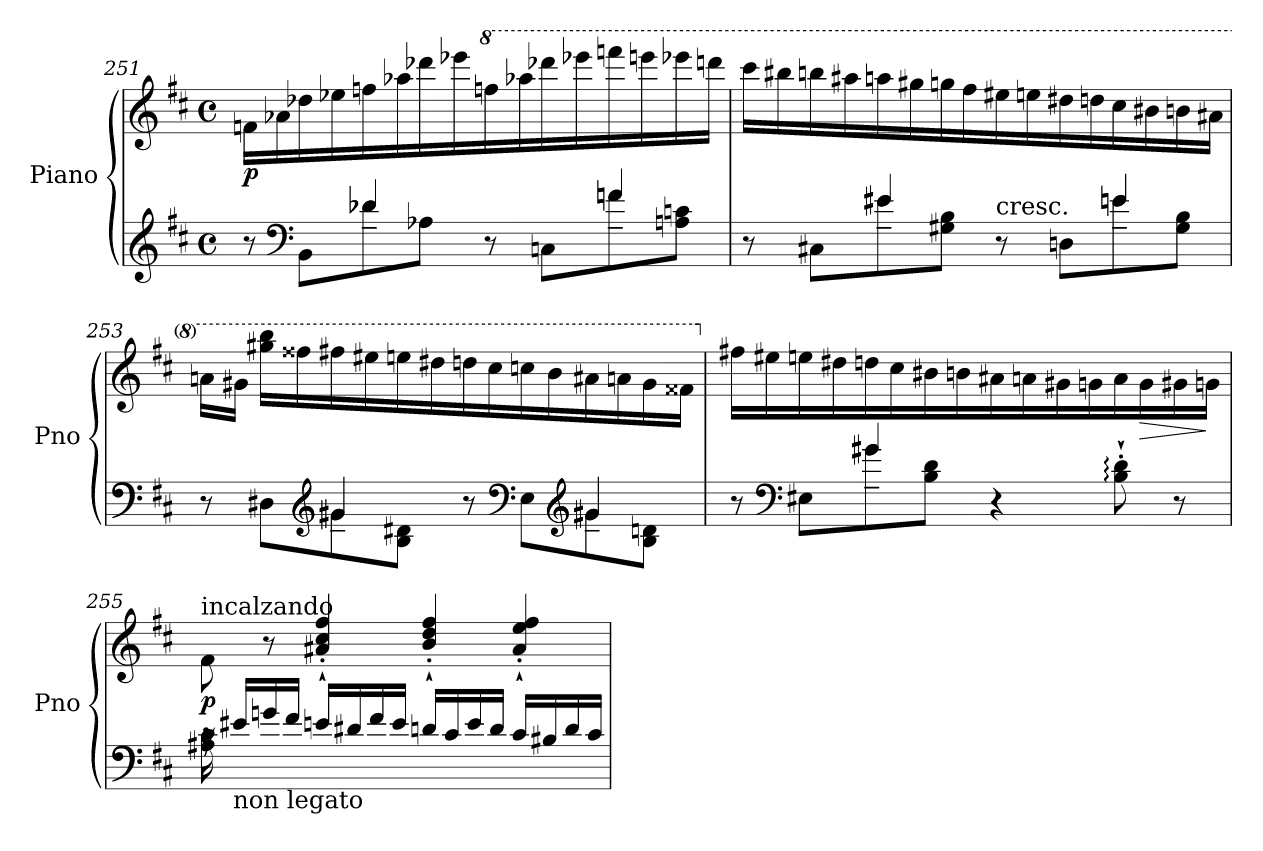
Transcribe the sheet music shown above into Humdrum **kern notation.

**kern	**kern	**dynam
*part1	*part1	*part1
*staff2	*staff1	*staff1/2
*I"Piano	*	*
*I'Pno	*	*
*clefG2	*clefG2	*
*k[f#c#]	*k[f#c#]	*
*M4/4	*M4/4	*
*met(c)	*met(c)	*
=251	=251	=251
*^	*	*
!	!	!	!LO:DY:b
8r	4ryy	16fn\LL	p
.	.	16a-X\	.
*clefF4	*	*	*
8BB\L	.	16dd-X\	.
.	.	16ee-X\	.
8d-X\	4d-X~/	16ffn\	.
.	.	16aa-X\	.
8A-X\J	.	16ddd-X\	.
.	.	16eee-X\	.
*	*	*8va	*
8r	4ryy	16fffn\	.
.	.	16aaa-X\	.
8Cn\L	.	16dddd-X\	.
.	.	16eeee-X\	.
8fn\	4fn~/	16ffffn\	.
.	.	16eeeen\	.
8An\ 8cn\J	.	16eeee-X\	.
.	.	16ddddn\JJ	.
!!LO:LB:g=z
=252	=252	=252	=252
8r	4ryy	16cccc#\LL	.
.	.	16bbb#X\	.
8C#X\L	.	16bbbn\	.
.	.	16aaa#X\	.
8e#X\	4e#X~/	16aaan\	.
.	.	16ggg#X\	.
8G#X\ 8B\J	.	16gggn\	.
.	.	16fff#\	.
!LO:TX:a:t=cresc.	!	!	!
8r	4ryy	16eee#X\	.
.	.	16eeen\	.
8Dn\L	.	16ddd#X\	.
.	.	16dddn\	.
8en\	4en~/	16ccc#\	.
.	.	16bb#X\	.
8G#\ 8B\J	.	16bbn\	.
.	.	16aa#X\JJ	.
!!LO:LB:g=z
=253	=253	=253	=253
8r	4ryy	16aan\LL	.
.	.	16gg#X\JJ	.
8D#X\L	.	16ggg#X\ 16bbb\LL	.
.	.	16fff##X\	.
*clefG2	*	*	*
8g#X\	4g#X~/	16fff#X\	.
.	.	16eee#X\	.
8B\ 8d#X\J	.	16eeen\	.
.	.	16ddd#X\	.
8r	4ryy	16dddn\	.
.	.	16ccc#\	.
*clefF4	*	*	*
8E\L	.	16cccn\	.
.	.	16bb\	.
*clefG2	*	*	*
8g#X\	4g#X~/	16aa#X\	.
.	.	16aan\	.
8B\ 8dn\J	.	16gg#\	.
.	.	16ff##X\JJ	.
!!LO:LB:g=z
=254	=254	=254	=254
*	*	*X8va	*
8r	4ryy	16ff#X\LL	.
.	.	16ee#X\	.
*clefF4	*	*	*
8E#X\L	.	16een\	.
.	.	16dd#X\	.
8g#X\	4g#X~/	16ddn\	.
.	.	16cc#\	.
8B\ 8d\J	.	16b#X\	.
.	.	16bn\	.
4r	2ryy	16a#X\	.
.	.	16an\	.
.	.	16g#X\	.
.	.	16gn\	.
8B\:'` 8d\:'`	.	16a\	.
!	!	!	!LO:HP:b
.	.	16g\	>
8r	.	16g#X\	.
.	.	16gn\JJ	]
=255	=255	=255	=255
!	!	!LO:TX:a:t=incalzando	!
!	!	!	!LO:DY:b
16rc	16A#X\ 16c#\	8f#\	p
!LO:TX:b:t=non legato	!	!	!
16e#X/LL	2...ryy	.	.
16gn/	.	8r	.
16f#/JJ	.	.	.
16en/LL	.	4a#X/'` 4cc#/'` 4ff#/'`	.
16d#X/	.	.	.
16f#/	.	.	.
16e/JJ	.	.	.
16dn/LL	.	4b/'` 4dd/'` 4ff#/'`	.
16c#/	.	.	.
16e/	.	.	.
16d/JJ	.	.	.
16c#/LL	.	4a#/'` 4ee/'` 4ff#/'`	.
16B#X/	.	.	.
16d/	.	.	.
16c#/JJ	.	.	.
*v	*v	*	*
=	=	=
*-	*-	*-
